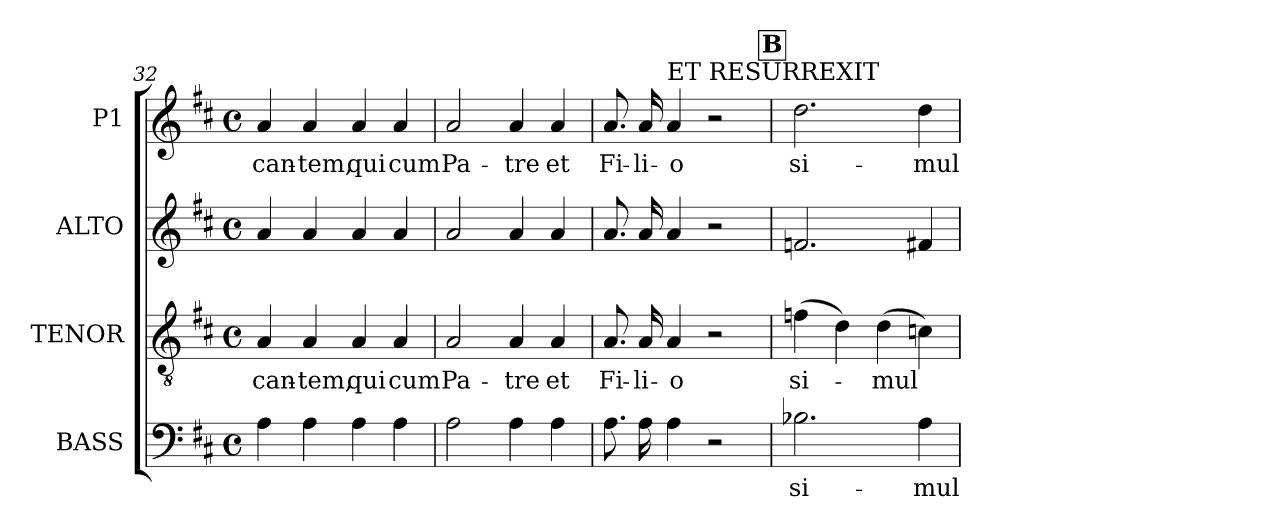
**kern	**text	**kern	**text	**kern	**kern	**text
*part4	*part4	*part3	*part3	*part2	*part1	*part1
*staff4	*staff4	*staff3	*staff3	*staff2	*staff1	*staff1
*I"BASS	*	*I"TENOR	*	*I"ALTO	*I"P1	*
*clefF4	*	*clefGv2	*	*clefG2	*clefG2	*
*	*	*ITrd7c12	*	*	*	*
*k[f#c#]	*	*k[f#c#]	*	*k[f#c#]	*k[f#c#]	*
*D:	*	*D:	*	*D:	*D:	*
*M4/4	*	*M4/4	*	*M4/4	*M4/4	*
*met(c)	*	*met(c)	*	*met(c)	*met(c)	*
=32	=32	=32	=32	=32	=32	=32
!	!	!	!LO:LY:b:color=#000000	!	!	!
!	!	!	!	!	!	!LO:LY:b:color=#000000
4Ai\	.	4AAi/	-can-	4ai/	4ai/	-can-
!	!	!	!LO:LY:b:color=#000000	!	!	!
!	!	!	!	!	!	!LO:LY:b:color=#000000
4Ai\	.	4AAi/	-tem,	4ai/	4ai/	-tem,
!	!	!	!LO:LY:b:color=#000000	!	!	!
!	!	!	!	!	!	!LO:LY:b:color=#000000
4Ai\	.	4AAi/	qui	4ai/	4ai/	qui
!	!	!	!LO:LY:b:color=#000000	!	!	!
!	!	!	!	!	!	!LO:LY:b:color=#000000
4Ai\	.	4AAi/	cum	4ai/	4ai/	cum
!!LO:PB:g=z
=33	=33	=33	=33	=33	=33	=33
!	!	!	!LO:LY:b:color=#000000	!	!	!
!	!	!	!	!	!	!LO:LY:b:color=#000000
2Ai\	.	2AAi/	Pa-	2ai/	2ai/	Pa-
!	!	!	!LO:LY:b:color=#000000	!	!	!
!	!	!	!	!	!	!LO:LY:b:color=#000000
4Ai\	.	4AAi/	-tre	4ai/	4ai/	-tre
!	!	!	!LO:LY:b:color=#000000	!	!	!
!	!	!	!	!	!	!LO:LY:b:color=#000000
4Ai\	.	4AAi/	et	4ai/	4ai/	et
=34	=34	=34	=34	=34	=34	=34
!	!	!	!LO:LY:b:color=#000000	!	!	!
!	!	!	!	!	!	!LO:LY:b:color=#000000
8.Ai\	.	8.AAi/	Fi-	8.ai/	8.ai/	Fi-
!	!	!	!LO:LY:b:color=#000000	!	!	!
!	!	!	!	!	!	!LO:LY:b:color=#000000
16Ai\	.	16AAi/	-li-	16ai/	16ai/	-li-
!	!	!	!LO:LY:b:color=#000000	!	!	!
!	!	!	!	!	!LO:TX:a:t=ET RESURREXIT	!
!	!	!	!	!	!	!LO:LY:b:color=#000000
4Ai\	.	4AAi/	-o	4ai/	4ai/	-o
2r	.	2r	.	2r	2r	.
!!LO:REH:place=s1:B:color=#000000:enc=box:fs=17.1407:t=B
=35	=35	=35	=35	=35	=35	=35
!	!LO:LY:a:color=#000000	!	!	!	!	!
!	!	!	!LO:LY:b:color=#000000	!	!	!
!	!	!	!	!	!	!LO:LY:b:color=#000000
2.B-Xi\	si-	(4Fni\	si-	2.fni/	2.ddi\	si-
.	.	4Di\)	.	.	.	.
!	!	!	!LO:LY:b:color=#000000	!	!	!
.	.	(4Di\	-mul	.	.	.
!	!LO:LY:a:color=#000000	!	!	!	!	!
!	!	!	!	!	!	!LO:LY:b:color=#000000
4Ai\	-mul	4Cni\)	.	4f#Xi/	4ddi\	-mul
=	=	=	=	=	=	=
*-	*-	*-	*-	*-	*-	*-
